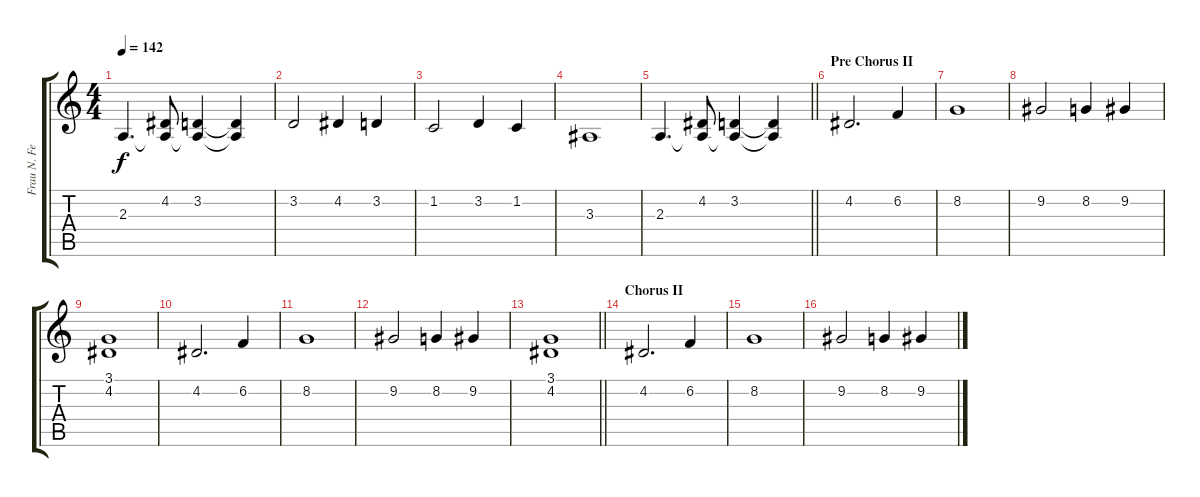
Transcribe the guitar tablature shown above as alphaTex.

\track ("Frau N. Feind" "Frau N. Fe") {instrument viola}
\staff {score tabs}
\tuning (E4 B3 G3 D3 A2 E2) {hide}
\ts (4 4)
\tempo 142
\clef g2
\ks c
2.3.4{d dy f} (4.2 2.3{t}).8 (3.2 2.3{t}).4 (3.2{t} 2.3{t}).4 |
3.2.2 4.2.4 3.2.4 |
1.2.2 3.2.4 1.2.4 |
3.3.1 |
\barLineRight lightlight
2.3.4{d} (4.2 2.3{t}).8 (3.2 2.3{t}).4 (3.2{t} 2.3{t}).4 |
\section ("" "Pre Chorus II")
4.2.2{d} 6.2.4 |
8.2.1 |
9.2.2 8.2.4 9.2.4 |
(3.1 4.2).1 |
4.2.2{d} 6.2.4 |
8.2.1 |
9.2.2 8.2.4 9.2.4 |
\barLineRight lightlight
(3.1 4.2).1 |
\section ("" "Chorus II")
4.2.2{d} 6.2.4 |
8.2.1 |
9.2.2 8.2.4 9.2.4
